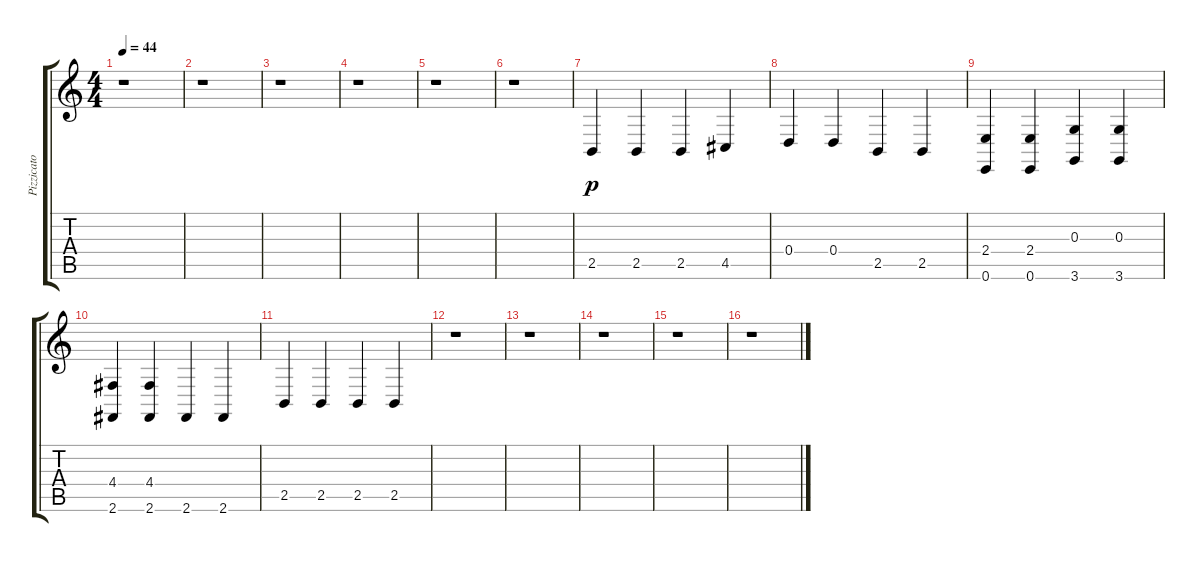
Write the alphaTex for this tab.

\track ("Pizzicato Lower" "Pizzicato ") {instrument pizzicatostrings}
\staff {score tabs}
\tuning (E4 B3 G3 D3 A2 E2) {hide}
\ts (4 4)
\tempo 44
\clef g2
\ks c
r.1{dy p instrument pizzicatostrings} |
r.1 |
r.1 |
r.1 |
r.1 |
r.1 |
2.5.4{instrument pizzicatostrings} 2.5.4 2.5.4 4.5.4 |
0.4.4 0.4.4 2.5.4 2.5.4 |
(2.4 0.6).4 (2.4 0.6).4 (0.3 3.6).4 (0.3 3.6).4 |
(4.4 2.6).4 (4.4 2.6).4 2.6.4 2.6.4 |
2.5.4 2.5.4 2.5.4 2.5.4 |
r.1 |
r.1 |
r.1 |
r.1 |
r.1
